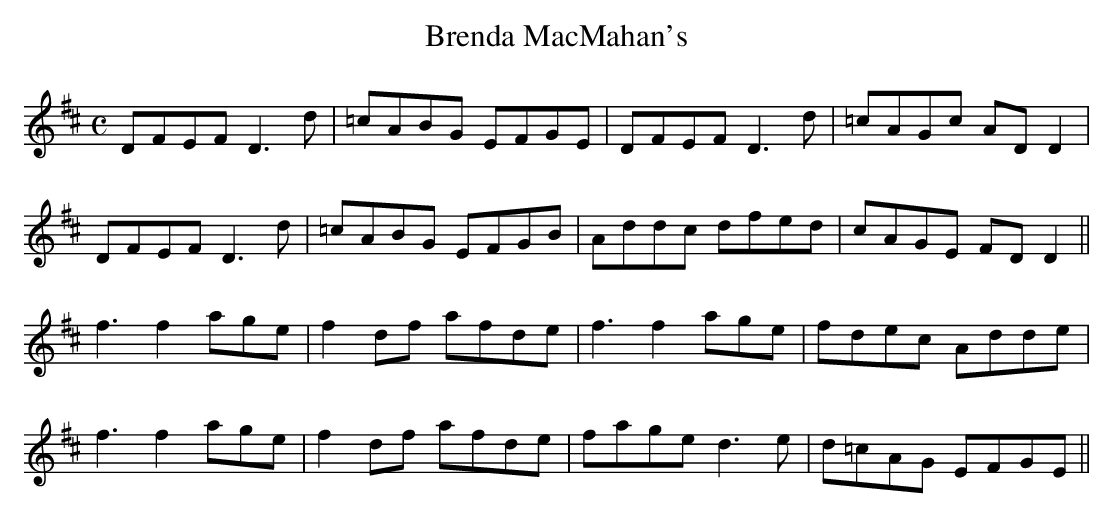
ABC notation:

X:1
T:Brenda MacMahan's
M:C
L:1/8
K:D
DFEF D3d|=cABG EFGE| DFEF D3d|=cAGc ADD2|
DFEF D3d|=cABG EFGB|Addc dfed|cAGE FDD2||
f3 f2 age|f2df afde|f3 f2 age|fdec Adde|
f3 f2 age|f2df afde|fage d3e|d=cAG EFGE||
